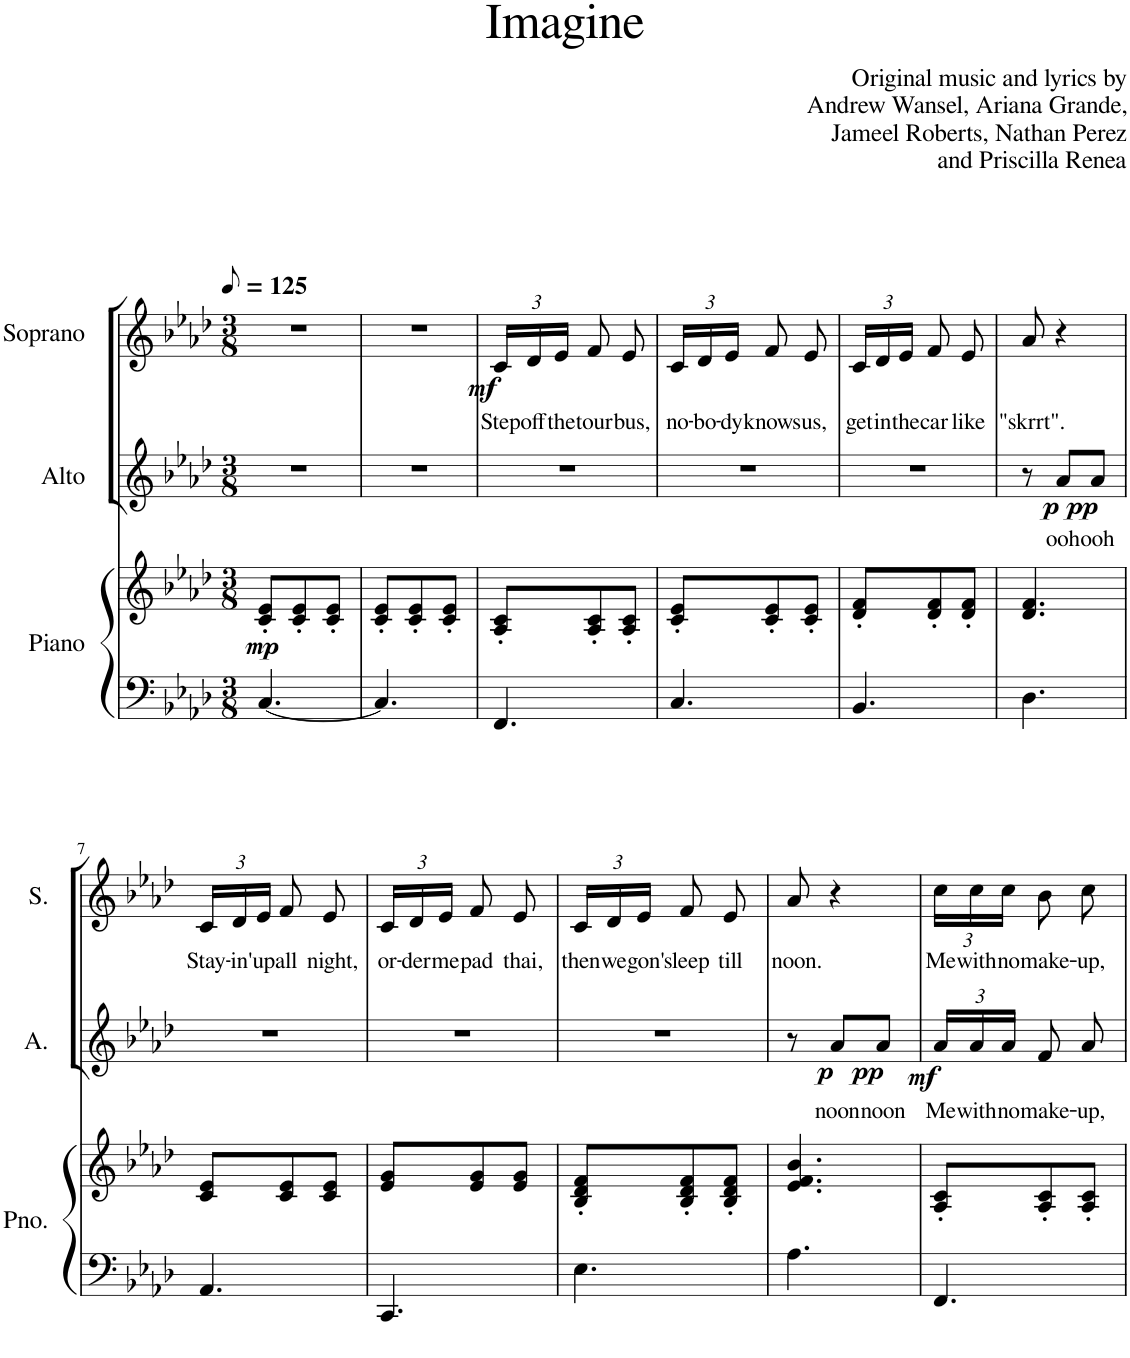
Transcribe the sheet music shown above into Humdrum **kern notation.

**kern	**kern	**dynam	**kern	**text	**dynam	**kern	**text	**dynam
*part3	*part3	*part3	*part2	*part2	*part2	*part1	*part1	*part1
*staff4	*staff3	*staff3/4	*staff2	*staff2	*staff2	*staff1	*staff1	*staff1
*I"Piano	*	*	*I"Alto	*	*	*I"Soprano	*	*
*I'Pno.	*	*	*I'A.	*	*	*I'S.	*	*
*clefF4	*clefG2	*	*clefG2	*	*	*clefG2	*	*
*	*	*	*Trd1c2	*	*	*Trd1c2	*	*
*k[b-e-a-d-]	*k[b-e-a-d-]	*	*k[b-e-a-d-]	*	*	*k[b-e-a-d-]	*	*
*M3/8	*M3/8	*	*M3/8	*	*	*M3/8	*	*
*MM63	*MM63	*	*MM63	*	*	*MM63	*	*
=1	=1	=1	=1	=1	=1	=1	=1	=1
!	!	!LO:DY:b	!	!	!	!	!	!
[4.C/	8c/' 8e-/'L	mp	4.r	.	.	4.r	.	.
.	8c/' 8e-/'	.	.	.	.	.	.	.
.	8c/' 8e-/'J	.	.	.	.	.	.	.
=2	=2	=2	=2	=2	=2	=2	=2	=2
4.C/]	8c/' 8e-/'L	.	4.r	.	.	4.r	.	.
.	8c/' 8e-/'	.	.	.	.	.	.	.
.	8c/' 8e-/'J	.	.	.	.	.	.	.
=3	=3	=3	=3	=3	=3	=3	=3	=3
*	*	*	*	*	*	*Xbrackettup	*	*
!	!	!	!	!	!	!	!LO:LY:b	!LO:DY:b
4.FF/	8A-/' 8c/'L	.	4.r	.	.	24c/LL	Step	mf
!	!	!	!	!	!	!	!LO:LY:b	!
.	.	.	.	.	.	24d-/	off	.
!	!	!	!	!	!	!	!LO:LY:b	!
.	.	.	.	.	.	24e-/JJ	the	.
!	!	!	!	!	!	!	!LO:LY:b	!
.	8A-/' 8c/'	.	.	.	.	8f/	tour	.
!	!	!	!	!	!	!	!LO:LY:b	!
.	8A-/' 8c/'J	.	.	.	.	8e-/	bus,	.
=4	=4	=4	=4	=4	=4	=4	=4	=4
!	!	!	!	!	!	!	!LO:LY:b	!
4.C/	8c/' 8e-/'L	.	4.r	.	.	24c/LL	no-	.
!	!	!	!	!	!	!	!LO:LY:b	!
.	.	.	.	.	.	24d-/	-bo-	.
!	!	!	!	!	!	!	!LO:LY:b	!
.	.	.	.	.	.	24e-/JJ	-dy	.
!	!	!	!	!	!	!	!LO:LY:b	!
.	8c/' 8e-/'	.	.	.	.	8f/	knows	.
!	!	!	!	!	!	!	!LO:LY:b	!
.	8c/' 8e-/'J	.	.	.	.	8e-/	us,	.
=5	=5	=5	=5	=5	=5	=5	=5	=5
!	!	!	!	!	!	!	!LO:LY:b	!
4.BB-/	8d-/' 8f/'L	.	4.r	.	.	24c/LL	get	.
!	!	!	!	!	!	!	!LO:LY:b	!
.	.	.	.	.	.	24d-/	in	.
!	!	!	!	!	!	!	!LO:LY:b	!
.	.	.	.	.	.	24e-/JJ	the	.
!	!	!	!	!	!	!	!LO:LY:b	!
.	8d-/' 8f/'	.	.	.	.	8f/	car	.
!	!	!	!	!	!	!	!LO:LY:b	!
.	8d-/' 8f/'J	.	.	.	.	8e-/	like	.
=6	=6	=6	=6	=6	=6	=6	=6	=6
!	!	!	!	!	!	!	!LO:LY:b	!
4.D-\	4.d-/ 4.f/	.	8r	.	.	8a-/	"skrrt".	.
!	!	!	!	!LO:LY:b	!LO:DY:b	!	!	!
.	.	.	8a-/L	ooh	p	4r	.	.
!	!	!	!	!LO:LY:b	!LO:DY:b	!	!	!
.	.	.	8a-/J	ooh	pp	.	.	.
!!LO:LB:g=z
=7	=7	=7	=7	=7	=7	=7	=7	=7
!	!	!	!	!	!	!	!LO:LY:b	!
4.AA-/	8c/ 8e-/L	.	4.r	.	.	24c/LL	Stay-	.
!	!	!	!	!	!	!	!LO:LY:b	!
.	.	.	.	.	.	24d-/	-in'	.
!	!	!	!	!	!	!	!LO:LY:b	!
.	.	.	.	.	.	24e-/JJ	up	.
!	!	!	!	!	!	!	!LO:LY:b	!
.	8c/ 8e-/	.	.	.	.	8f/	all	.
!	!	!	!	!	!	!	!LO:LY:b	!
.	8c/ 8e-/J	.	.	.	.	8e-/	night,	.
=8	=8	=8	=8	=8	=8	=8	=8	=8
!	!	!	!	!	!	!	!LO:LY:b	!
4.CC/	8e-/ 8g/L	.	4.r	.	.	24c/LL	or-	.
!	!	!	!	!	!	!	!LO:LY:b	!
.	.	.	.	.	.	24d-/	-der	.
!	!	!	!	!	!	!	!LO:LY:b	!
.	.	.	.	.	.	24e-/JJ	me	.
!	!	!	!	!	!	!	!LO:LY:b	!
.	8e-/ 8g/	.	.	.	.	8f/	pad	.
!	!	!	!	!	!	!	!LO:LY:b	!
.	8e-/ 8g/J	.	.	.	.	8e-/	thai,	.
=9	=9	=9	=9	=9	=9	=9	=9	=9
!	!	!	!	!	!	!	!LO:LY:b	!
4.E-\	8B-/' 8d-/' 8f/'L	.	4.r	.	.	24c/LL	then	.
!	!	!	!	!	!	!	!LO:LY:b	!
.	.	.	.	.	.	24d-/	we	.
!	!	!	!	!	!	!	!LO:LY:b	!
.	.	.	.	.	.	24e-/JJ	gon'	.
!	!	!	!	!	!	!	!LO:LY:b	!
.	8B-/' 8d-/' 8f/'	.	.	.	.	8f/	sleep	.
!	!	!	!	!	!	!	!LO:LY:b	!
.	8B-/' 8d-/' 8f/'J	.	.	.	.	8e-/	till	.
=10	=10	=10	=10	=10	=10	=10	=10	=10
!	!	!	!	!	!	!	!LO:LY:b	!
4.A-\	4.e-/ 4.f/ 4.b-/	.	8r	.	.	8a-/	noon.	.
!	!	!	!	!LO:LY:b	!LO:DY:b	!	!	!
.	.	.	8a-/L	noon	p	4r	.	.
!	!	!	!	!LO:LY:b	!LO:DY:b	!	!	!
.	.	.	8a-/J	noon	pp	.	.	.
=11	=11	=11	=11	=11	=11	=11	=11	=11
*	*	*	*Xbrackettup	*	*	*	*	*
!	!	!	!	!LO:LY:b	!LO:DY:b	!	!LO:LY:b	!
4.FF/	8A-/' 8c/'L	.	24a-/LL	Me	mf	24cc\LL	Me	.
!	!	!	!	!LO:LY:b	!	!	!LO:LY:b	!
.	.	.	24a-/	with	.	24cc\	with	.
!	!	!	!	!LO:LY:b	!	!	!LO:LY:b	!
.	.	.	24a-/JJ	no	.	24cc\JJ	no	.
!	!	!	!	!LO:LY:b	!	!	!LO:LY:b	!
.	8A-/' 8c/'	.	8f/	make-	.	8b-\	make-	.
!	!	!	!	!LO:LY:b	!	!	!LO:LY:b	!
.	8A-/' 8c/'J	.	8a-/	-up,	.	8cc\	-up,	.
=	=	=	=	=	=	=	=	=
*-	*-	*-	*-	*-	*-	*-	*-	*-
